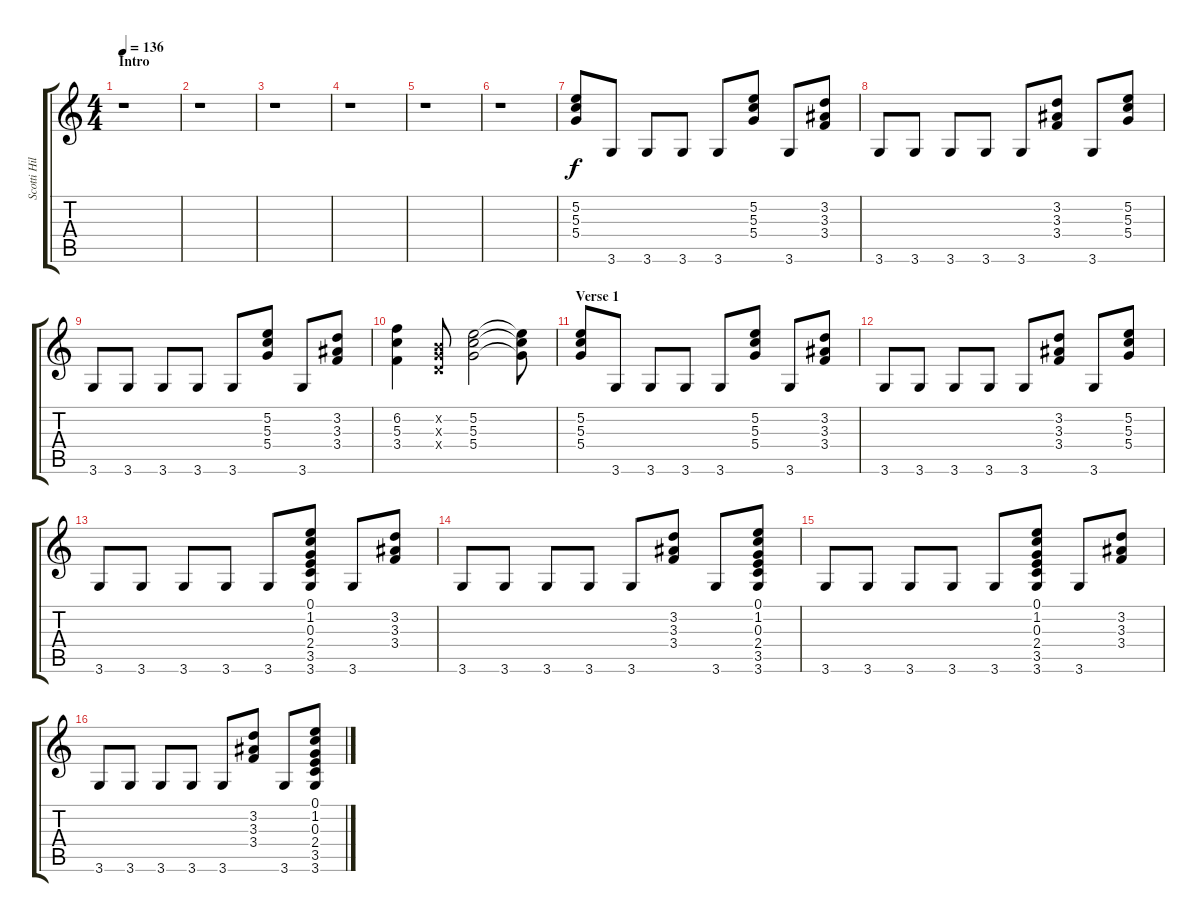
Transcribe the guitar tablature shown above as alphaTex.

\track ("Scotti Hill" "Scotti Hil") {instrument distortionguitar}
\staff {score tabs}
\tuning (E4 B3 G3 D3 A2 E2) {hide}
\ts (4 4)
\section ("" "Intro")
\tempo 136
\clef g2
\ks c
r.1{dy f instrument distortionguitar} |
r.1 |
r.1 |
r.1 |
r.1 |
r.1 |
(5.2 5.3 5.4).8 3.6.8 3.6.8 3.6.8 3.6.8 (5.2 5.3 5.4).8 3.6.8 (3.2 3.3 3.4).8 |
3.6.8 3.6.8 3.6.8 3.6.8 3.6.8 (3.2 3.3 3.4).8 3.6.8 (5.2 5.3 5.4).8 |
3.6.8 3.6.8 3.6.8 3.6.8 3.6.8 (5.2 5.3 5.4).8 3.6.8 (3.2 3.3 3.4).8 |
(6.2 5.3 3.4).4 (0.2{x} 0.3{x} 0.4{x}).8 (5.2 5.3 5.4).2 (5.2{t} 5.3{t} 5.4{t}).8 |
\section ("" "Verse 1")
(5.2 5.3 5.4).8 3.6.8 3.6.8 3.6.8 3.6.8 (5.2 5.3 5.4).8 3.6.8 (3.2 3.3 3.4).8 |
3.6.8 3.6.8 3.6.8 3.6.8 3.6.8 (3.2 3.3 3.4).8 3.6.8 (5.2 5.3 5.4).8 |
3.6.8 3.6.8 3.6.8 3.6.8 3.6.8 (0.1 1.2 0.3 2.4 3.5 3.6).8 3.6.8 (3.2 3.3 3.4).8 |
3.6.8 3.6.8 3.6.8 3.6.8 3.6.8 (3.2 3.3 3.4).8 3.6.8 (0.1 1.2 0.3 2.4 3.5 3.6).8 |
3.6.8 3.6.8 3.6.8 3.6.8 3.6.8 (0.1 1.2 0.3 2.4 3.5 3.6).8 3.6.8 (3.2 3.3 3.4).8 |
3.6.8 3.6.8 3.6.8 3.6.8 3.6.8 (3.2 3.3 3.4).8 3.6.8 (0.1 1.2 0.3 2.4 3.5 3.6).8
